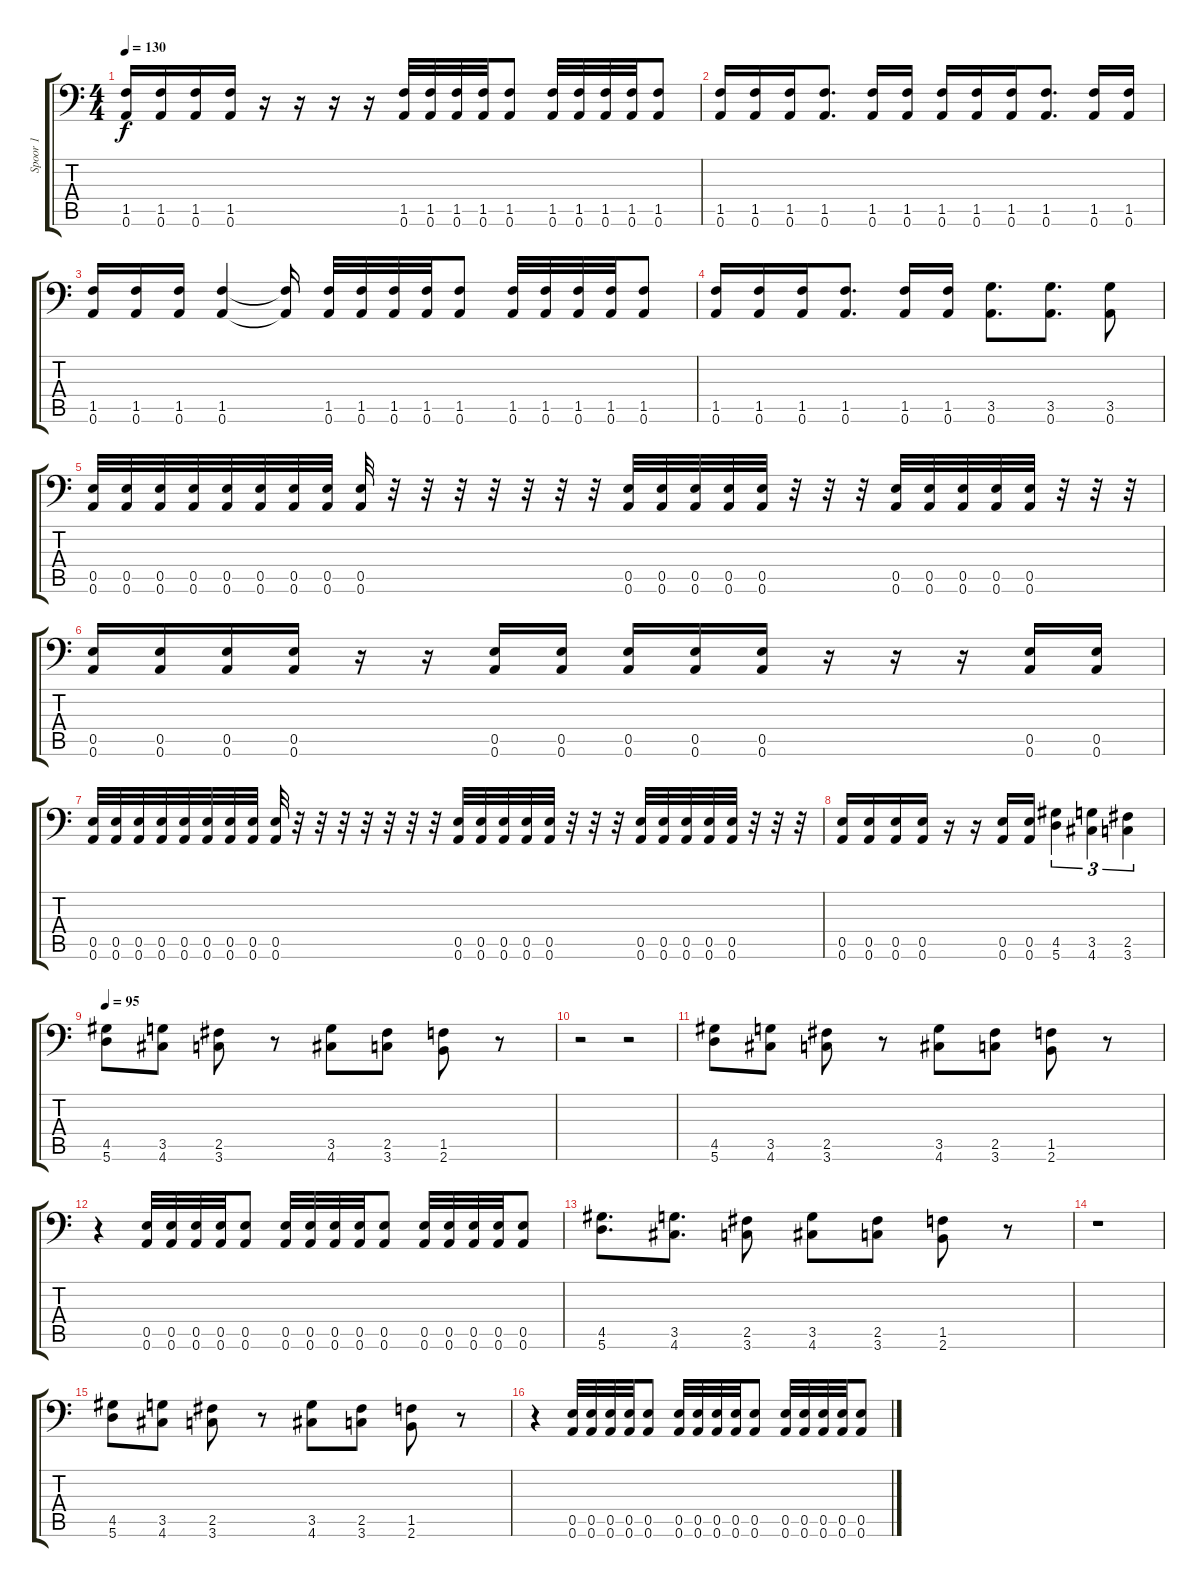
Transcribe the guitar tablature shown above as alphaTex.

\track ("Spoor 1" "Spoor 1") {instrument distortionguitar}
\staff {score tabs}
\tuning (B3 Gb3 D3 A2 E2 A1) {hide}
\ts (4 4)
\tempo 130
\clef f4
\ks c
(1.5 0.6).16{dy f} (1.5 0.6).16 (1.5 0.6).16 (1.5 0.6).16 r.16 r.16 r.16 r.16 (1.5 0.6).32 (1.5 0.6).32 (1.5 0.6).32 (1.5 0.6).32 (1.5 0.6).8 (1.5 0.6).32 (1.5 0.6).32 (1.5 0.6).32 (1.5 0.6).32 (1.5 0.6).8 |
(1.5 0.6).16 (1.5 0.6).16 (1.5 0.6).16 (1.5 0.6).8{d} (1.5 0.6).16 (1.5 0.6).16 (1.5 0.6).16 (1.5 0.6).16 (1.5 0.6).16 (1.5 0.6).8{d} (1.5 0.6).16 (1.5 0.6).16 |
(1.5 0.6).16 (1.5 0.6).16 (1.5 0.6).16 (1.5 0.6).4 (1.5{t} 0.6{t}).16 (1.5 0.6).32 (1.5 0.6).32 (1.5 0.6).32 (1.5 0.6).32 (1.5 0.6).8 (1.5 0.6).32 (1.5 0.6).32 (1.5 0.6).32 (1.5 0.6).32 (1.5 0.6).8 |
(1.5 0.6).16 (1.5 0.6).16 (1.5 0.6).16 (1.5 0.6).8{d} (1.5 0.6).16 (1.5 0.6).16 (3.5 0.6).8{d} (3.5 0.6).8{d} (3.5 0.6).8 |
(0.5 0.6).32 (0.5 0.6).32 (0.5 0.6).32 (0.5 0.6).32 (0.5 0.6).32 (0.5 0.6).32 (0.5 0.6).32 (0.5 0.6).32 (0.5 0.6).32 r.32 r.32 r.32 r.32 r.32 r.32 r.32 (0.5 0.6).32 (0.5 0.6).32 (0.5 0.6).32 (0.5 0.6).32 (0.5 0.6).32 r.32 r.32 r.32 (0.5 0.6).32 (0.5 0.6).32 (0.5 0.6).32 (0.5 0.6).32 (0.5 0.6).32 r.32 r.32 r.32 |
(0.5 0.6).16 (0.5 0.6).16 (0.5 0.6).16 (0.5 0.6).16 r.16 r.16 (0.5 0.6).16 (0.5 0.6).16 (0.5 0.6).16 (0.5 0.6).16 (0.5 0.6).16 r.16 r.16 r.16 (0.5 0.6).16 (0.5 0.6).16 |
(0.5 0.6).32 (0.5 0.6).32 (0.5 0.6).32 (0.5 0.6).32 (0.5 0.6).32 (0.5 0.6).32 (0.5 0.6).32 (0.5 0.6).32 (0.5 0.6).32 r.32 r.32 r.32 r.32 r.32 r.32 r.32 (0.5 0.6).32 (0.5 0.6).32 (0.5 0.6).32 (0.5 0.6).32 (0.5 0.6).32 r.32 r.32 r.32 (0.5 0.6).32 (0.5 0.6).32 (0.5 0.6).32 (0.5 0.6).32 (0.5 0.6).32 r.32 r.32 r.32 |
(0.5 0.6).16 (0.5 0.6).16 (0.5 0.6).16 (0.5 0.6).16 r.16 r.16 (0.5 0.6).16 (0.5 0.6).16 (4.5 5.6).4{tu (3 2)} (3.5 4.6).4{tu (3 2)} (2.5 3.6).4{tu (3 2)} |
\tempo 95
(4.5 5.6).8 (3.5 4.6).8 (2.5 3.6).8 r.8 (3.5 4.6).8 (2.5 3.6).8 (1.5 2.6).8 r.8 |
r.2 r.2 |
(4.5 5.6).8 (3.5 4.6).8 (2.5 3.6).8 r.8 (3.5 4.6).8 (2.5 3.6).8 (1.5 2.6).8 r.8 |
r.4 (0.5 0.6).32 (0.5 0.6).32 (0.5 0.6).32 (0.5 0.6).32 (0.5 0.6).8 (0.5 0.6).32 (0.5 0.6).32 (0.5 0.6).32 (0.5 0.6).32 (0.5 0.6).8 (0.5 0.6).32 (0.5 0.6).32 (0.5 0.6).32 (0.5 0.6).32 (0.5 0.6).8 |
(4.5 5.6).8{d} (3.5 4.6).8{d} (2.5 3.6).8 (3.5 4.6).8 (2.5 3.6).8 (1.5 2.6).8 r.8 |
r.1 |
(4.5 5.6).8 (3.5 4.6).8 (2.5 3.6).8 r.8 (3.5 4.6).8 (2.5 3.6).8 (1.5 2.6).8 r.8 |
r.4 (0.5 0.6).32 (0.5 0.6).32 (0.5 0.6).32 (0.5 0.6).32 (0.5 0.6).8 (0.5 0.6).32 (0.5 0.6).32 (0.5 0.6).32 (0.5 0.6).32 (0.5 0.6).8 (0.5 0.6).32 (0.5 0.6).32 (0.5 0.6).32 (0.5 0.6).32 (0.5 0.6).8
